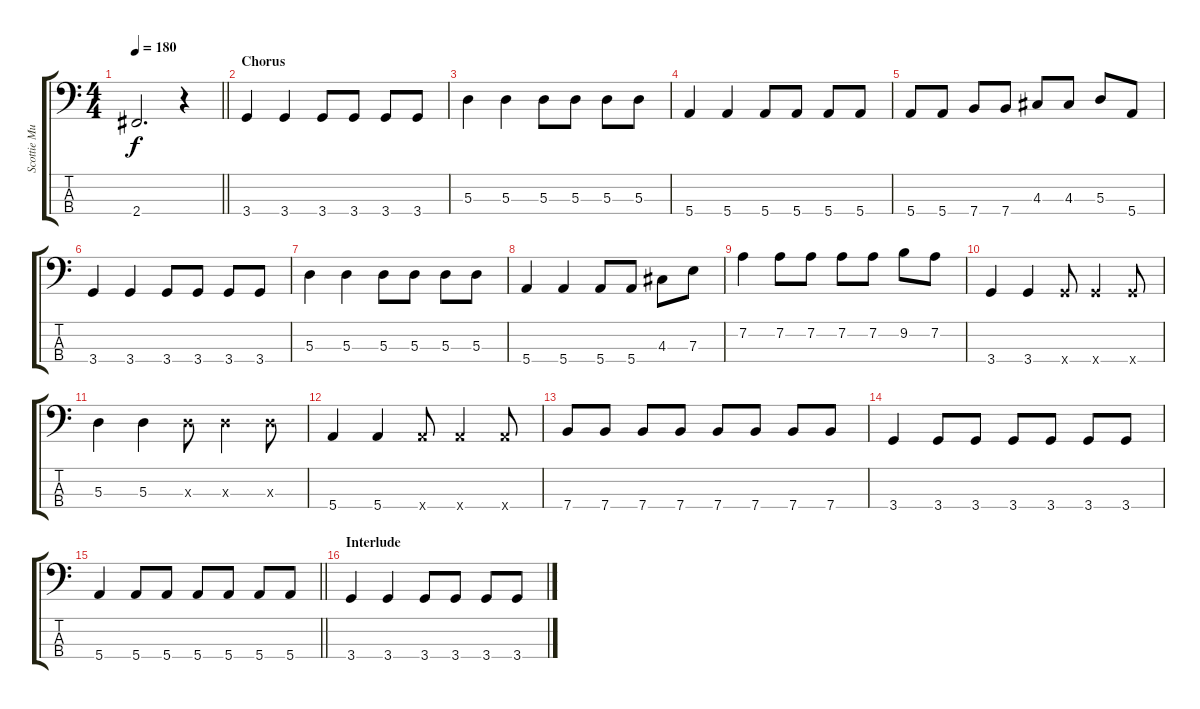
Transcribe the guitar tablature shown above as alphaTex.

\track ("Scottie Murphy - Bass" "Scottie Mu") {instrument electricbasspick}
\staff {score tabs}
\tuning (G2 D2 A1 E1) {hide}
\ts (4 4)
\tempo 180
\clef f4
\barLineRight lightlight
\ks c
2.4.2{d dy f} r.4 |
\section ("" "Chorus")
3.4.4 3.4.4 3.4.8 3.4.8 3.4.8 3.4.8 |
5.3.4 5.3.4 5.3.8 5.3.8 5.3.8 5.3.8 |
5.4.4 5.4.4 5.4.8 5.4.8 5.4.8 5.4.8 |
5.4.8 5.4.8 7.4.8 7.4.8 4.3.8 4.3.8 5.3.8 5.4.8 |
3.4.4 3.4.4 3.4.8 3.4.8 3.4.8 3.4.8 |
5.3.4 5.3.4 5.3.8 5.3.8 5.3.8 5.3.8 |
5.4.4 5.4.4 5.4.8 5.4.8 4.3.8 7.3.8 |
7.2.4 7.2.8 7.2.8 7.2.8 7.2.8 9.2.8 7.2.8 |
3.4.4 3.4.4 3.4{x}.8 3.4{x}.4 3.4{x}.8 |
5.3.4 5.3.4 5.3{x}.8 5.3{x}.4 5.3{x}.8 |
5.4.4 5.4.4 5.4{x}.8 5.4{x}.4 5.4{x}.8 |
7.4.8 7.4.8 7.4.8 7.4.8 7.4.8 7.4.8 7.4.8 7.4.8 |
3.4.4 3.4.8 3.4.8 3.4.8 3.4.8 3.4.8 3.4.8 |
\barLineRight lightlight
5.4.4 5.4.8 5.4.8 5.4.8 5.4.8 5.4.8 5.4.8 |
\section ("" "Interlude")
3.4.4 3.4.4 3.4.8 3.4.8 3.4.8 3.4.8
